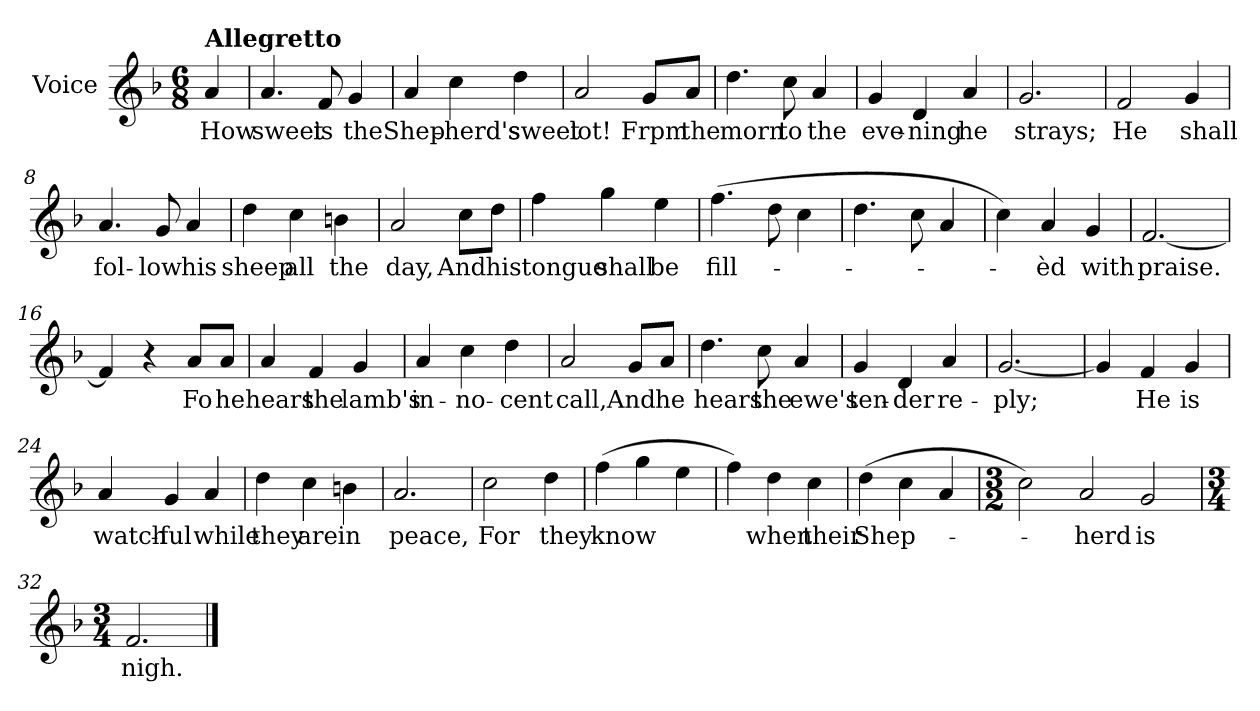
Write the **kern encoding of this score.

**kern	**text
*part1	*part1
*staff1	*staff1
*I"Voice	*
*clefG2	*
*k[b-]	*
*M6/8	*
*MM132	*
=	=
!LO:TX:a:B:t=Allegretto	!
!	!LO:LY:b
4a/	How
=1	=1
!	!LO:LY:b
4.a/	sweet
!	!LO:LY:b
8f/	is
!	!LO:LY:b
4g/	the
=2	=2
!	!LO:LY:b
4a/	Shep-
!	!LO:LY:b
4cc\	-herd's
!	!LO:LY:b
4dd\	sweet
=3	=3
!	!LO:LY:b
2a/	lot!
!	!LO:LY:b
8g/L	Frpm
!	!LO:LY:b
8a/J	the
=4	=4
!	!LO:LY:b
4.dd\	morn
!	!LO:LY:b
8cc\	to
!	!LO:LY:b
4a/	the
!!LO:LB:g=z
=5	=5
!	!LO:LY:b
4g/	eve-
!	!LO:LY:b
4d/	-ning
!	!LO:LY:b
4a/	he
=6	=6
!	!LO:LY:b
2.g/	strays;
=7	=7
!	!LO:LY:b
2f/	He
!	!LO:LY:b
4g/	shall
=8	=8
!	!LO:LY:b
4.a/	fol-
!	!LO:LY:b
8g/	-low
!	!LO:LY:b
4a/	his
=9	=9
!	!LO:LY:b
4dd\	sheep
!	!LO:LY:b
4cc\	all
!	!LO:LY:b
4bn\	the
=10	=10
!	!LO:LY:b
2a/	day,
!	!LO:LY:b
8cc\L	And
!	!LO:LY:b
8dd\J	his
!!LO:LB:g=z
=11	=11
!	!LO:LY:b
4ff\	tongue
!	!LO:LY:b
4gg\	shall
!	!LO:LY:b
4ee\	be
=12	=12
!	!LO:LY:b
(>4.ff\	fill-
8dd\	.
4cc\	.
=13	=13
4.dd\	.
8cc\	.
4a/	.
=14	=14
4cc\)	.
!	!LO:LY:b
4a/	-èd
!	!LO:LY:b
4g/	with
=15	=15
!	!LO:LY:b
[2.f/	praise.
=16	=16
4f/]	.
4r	.
!	!LO:LY:b
8a/L	Fo
!	!LO:LY:b
8a/J	he
!!LO:LB:g=z
=17	=17
!	!LO:LY:b
4a/	hears
!	!LO:LY:b
4f/	the
!	!LO:LY:b
4g/	lamb's
=18	=18
!	!LO:LY:b
4a/	in-
!	!LO:LY:b
4cc\	-no-
!	!LO:LY:b
4dd\	-cent
=19	=19
!	!LO:LY:b
2a/	call,
!	!LO:LY:b
8g/L	And
!	!LO:LY:b
8a/J	he
=20	=20
!	!LO:LY:b
4.dd\	hears
!	!LO:LY:b
8cc\	the
!	!LO:LY:b
4a/	ewe's
=21	=21
!	!LO:LY:b
4g/	ten-
!	!LO:LY:b
4d/	-der
!	!LO:LY:b
4a/	re-
!!LO:LB:g=z
=22	=22
!	!LO:LY:b
[2.g/	-ply;
=23	=23
4g/]	.
!	!LO:LY:b
4f/	He
!	!LO:LY:b
4g/	is
=24	=24
!	!LO:LY:b
4a/	watch-
!	!LO:LY:b
4g/	-ful
!	!LO:LY:b
4a/	while
=25	=25
!	!LO:LY:b
4dd\	they
!	!LO:LY:b
4cc\	are
!	!LO:LY:b
4bn\	in
=26	=26
!	!LO:LY:b
2.a/	peace,
=27	=27
!	!LO:LY:b
2cc\	For
!	!LO:LY:b
4dd\	they
!!LO:LB:g=z
=28	=28
!	!LO:LY:b
(>4ff\	know
4gg\	.
4ee\	.
=29	=29
4ffZ\)	.
!	!LO:LY:b
4dd\	when
!	!LO:LY:b
4cc\	their
=30	=30
!	!LO:LY:b
(>4dd\	Shep-
4cc\	.
4a/	.
=31	=31
*M3/2	*
2cc\)	.
!	!LO:LY:b
2a/	-herd
!	!LO:LY:b
2g/	is
=32	=32
*M3/4	*
!	!LO:LY:b
2.f/	nigh.
==	==
*-	*-
